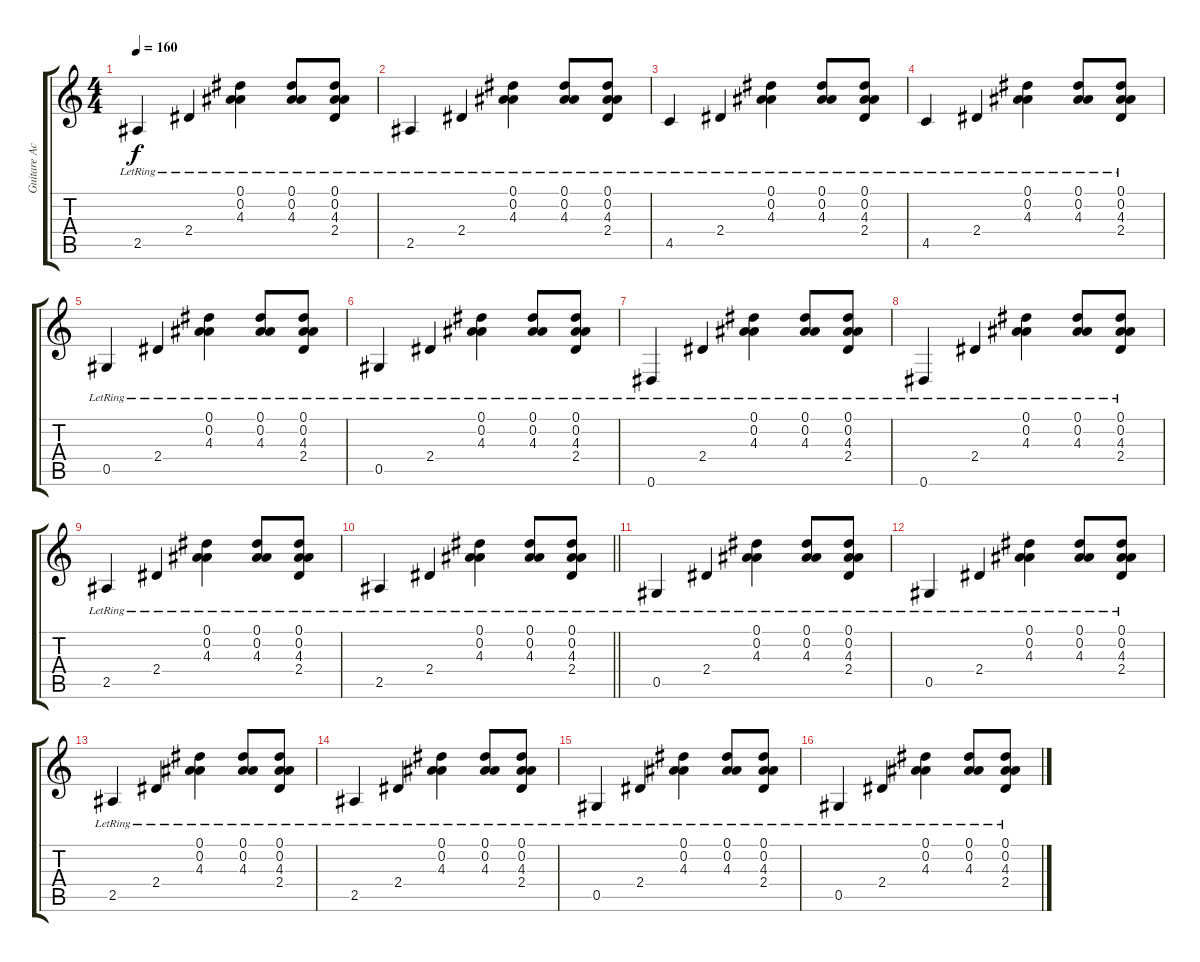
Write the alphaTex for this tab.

\track ("Guitare Acoustique 1" "Guitare Ac") {instrument acousticguitarsteel}
\staff {score tabs}
\tuning (Eb4 Bb3 Gb3 Db3 Ab2 Eb2) {hide}
\ts (4 4)
\tempo 160
\clef g2
\ks c
2.5{lr}.4{dy f} 2.4{lr}.4 (0.1{lr} 0.2{lr} 4.3{lr}).4 (0.1{lr} 0.2{lr} 4.3{lr}).8 (0.1{lr} 0.2{lr} 4.3{lr} 2.4{lr}).8 |
2.5{lr}.4 2.4{lr}.4 (0.1{lr} 0.2{lr} 4.3{lr}).4 (0.1{lr} 0.2{lr} 4.3{lr}).8 (0.1{lr} 0.2{lr} 4.3{lr} 2.4{lr}).8 |
4.5{lr}.4 2.4{lr}.4 (0.1{lr} 0.2{lr} 4.3{lr}).4 (0.1{lr} 0.2{lr} 4.3{lr}).8 (0.1{lr} 0.2{lr} 4.3{lr} 2.4{lr}).8 |
4.5{lr}.4 2.4{lr}.4 (0.1{lr} 0.2{lr} 4.3{lr}).4 (0.1{lr} 0.2{lr} 4.3{lr}).8 (0.1{lr} 0.2{lr} 4.3{lr} 2.4{lr}).8 |
0.5{lr}.4 2.4{lr}.4 (0.1{lr} 0.2{lr} 4.3{lr}).4 (0.1{lr} 0.2{lr} 4.3{lr}).8 (0.1{lr} 0.2{lr} 4.3{lr} 2.4{lr}).8 |
0.5{lr}.4 2.4{lr}.4 (0.1{lr} 0.2{lr} 4.3{lr}).4 (0.1{lr} 0.2{lr} 4.3{lr}).8 (0.1{lr} 0.2{lr} 4.3{lr} 2.4{lr}).8 |
0.6{lr}.4 2.4{lr}.4 (0.1{lr} 0.2{lr} 4.3{lr}).4 (0.1{lr} 0.2{lr} 4.3{lr}).8 (0.1{lr} 0.2{lr} 4.3{lr} 2.4{lr}).8 |
0.6{lr}.4 2.4{lr}.4 (0.1{lr} 0.2{lr} 4.3{lr}).4 (0.1{lr} 0.2{lr} 4.3{lr}).8 (0.1{lr} 0.2{lr} 4.3{lr} 2.4{lr}).8 |
2.5{lr}.4 2.4{lr}.4 (0.1{lr} 0.2{lr} 4.3{lr}).4 (0.1{lr} 0.2{lr} 4.3{lr}).8 (0.1{lr} 0.2{lr} 4.3{lr} 2.4{lr}).8 |
\barLineRight lightlight
2.5{lr}.4 2.4{lr}.4 (0.1{lr} 0.2{lr} 4.3{lr}).4 (0.1{lr} 0.2{lr} 4.3{lr}).8 (0.1{lr} 0.2{lr} 4.3{lr} 2.4{lr}).8 |
0.5{lr}.4 2.4{lr}.4 (0.1{lr} 0.2{lr} 4.3{lr}).4 (0.1{lr} 0.2{lr} 4.3{lr}).8 (0.1{lr} 0.2{lr} 4.3{lr} 2.4{lr}).8 |
0.5{lr}.4 2.4{lr}.4 (0.1{lr} 0.2{lr} 4.3{lr}).4 (0.1{lr} 0.2{lr} 4.3{lr}).8 (0.1{lr} 0.2{lr} 4.3{lr} 2.4{lr}).8 |
2.5{lr}.4 2.4{lr}.4 (0.1{lr} 0.2{lr} 4.3{lr}).4 (0.1{lr} 0.2{lr} 4.3{lr}).8 (0.1{lr} 0.2{lr} 4.3{lr} 2.4{lr}).8 |
2.5{lr}.4 2.4{lr}.4 (0.1{lr} 0.2{lr} 4.3{lr}).4 (0.1{lr} 0.2{lr} 4.3{lr}).8 (0.1{lr} 0.2{lr} 4.3{lr} 2.4{lr}).8 |
0.5{lr}.4 2.4{lr}.4 (0.1{lr} 0.2{lr} 4.3{lr}).4 (0.1{lr} 0.2{lr} 4.3{lr}).8 (0.1{lr} 0.2{lr} 4.3{lr} 2.4{lr}).8 |
0.5{lr}.4 2.4{lr}.4 (0.1{lr} 0.2{lr} 4.3{lr}).4 (0.1{lr} 0.2{lr} 4.3{lr}).8 (0.1{lr} 0.2{lr} 4.3{lr} 2.4{lr}).8
